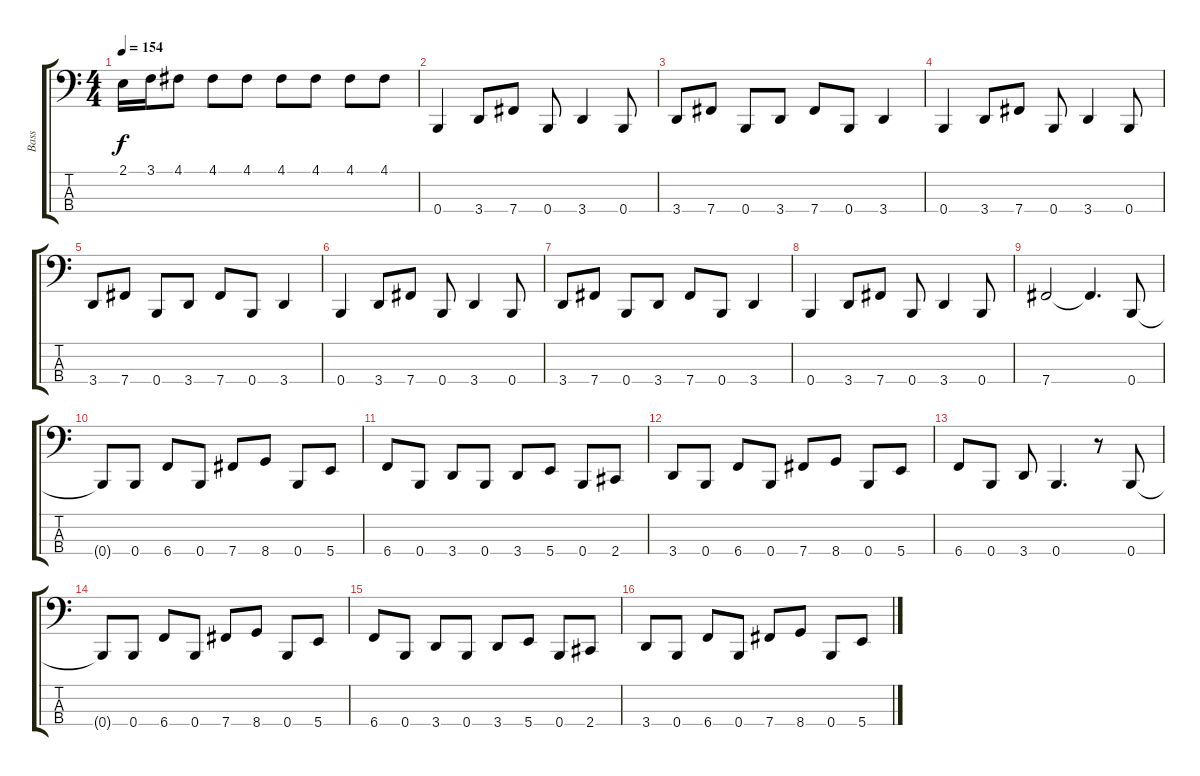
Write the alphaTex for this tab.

\track ("Bass" "Bass") {instrument electricbasspick}
\staff {score tabs}
\tuning (D2 A1 E1 B0) {hide}
\ts (4 4)
\tempo 154
\clef f4
\ks c
2.1.16{dy f} 3.1.16 4.1.8 4.1.8 4.1.8 4.1.8 4.1.8 4.1.8 4.1.8 |
0.4.4 3.4.8 7.4.8 0.4.8 3.4.4 0.4.8 |
3.4.8 7.4.8 0.4.8 3.4.8 7.4.8 0.4.8 3.4.4 |
0.4.4 3.4.8 7.4.8 0.4.8 3.4.4 0.4.8 |
3.4.8 7.4.8 0.4.8 3.4.8 7.4.8 0.4.8 3.4.4 |
0.4.4 3.4.8 7.4.8 0.4.8 3.4.4 0.4.8 |
3.4.8 7.4.8 0.4.8 3.4.8 7.4.8 0.4.8 3.4.4 |
0.4.4 3.4.8 7.4.8 0.4.8 3.4.4 0.4.8 |
7.4.2 7.4{t}.4{d} 0.4.8 |
0.4{t}.8 0.4.8 6.4.8 0.4.8 7.4.8 8.4.8 0.4.8 5.4.8 |
6.4.8 0.4.8 3.4.8 0.4.8 3.4.8 5.4.8 0.4.8 2.4.8 |
3.4.8 0.4.8 6.4.8 0.4.8 7.4.8 8.4.8 0.4.8 5.4.8 |
6.4.8 0.4.8 3.4.8 0.4.4{d} r.8 0.4.8 |
0.4{t}.8 0.4.8 6.4.8 0.4.8 7.4.8 8.4.8 0.4.8 5.4.8 |
6.4.8 0.4.8 3.4.8 0.4.8 3.4.8 5.4.8 0.4.8 2.4.8 |
3.4.8 0.4.8 6.4.8 0.4.8 7.4.8 8.4.8 0.4.8 5.4.8
